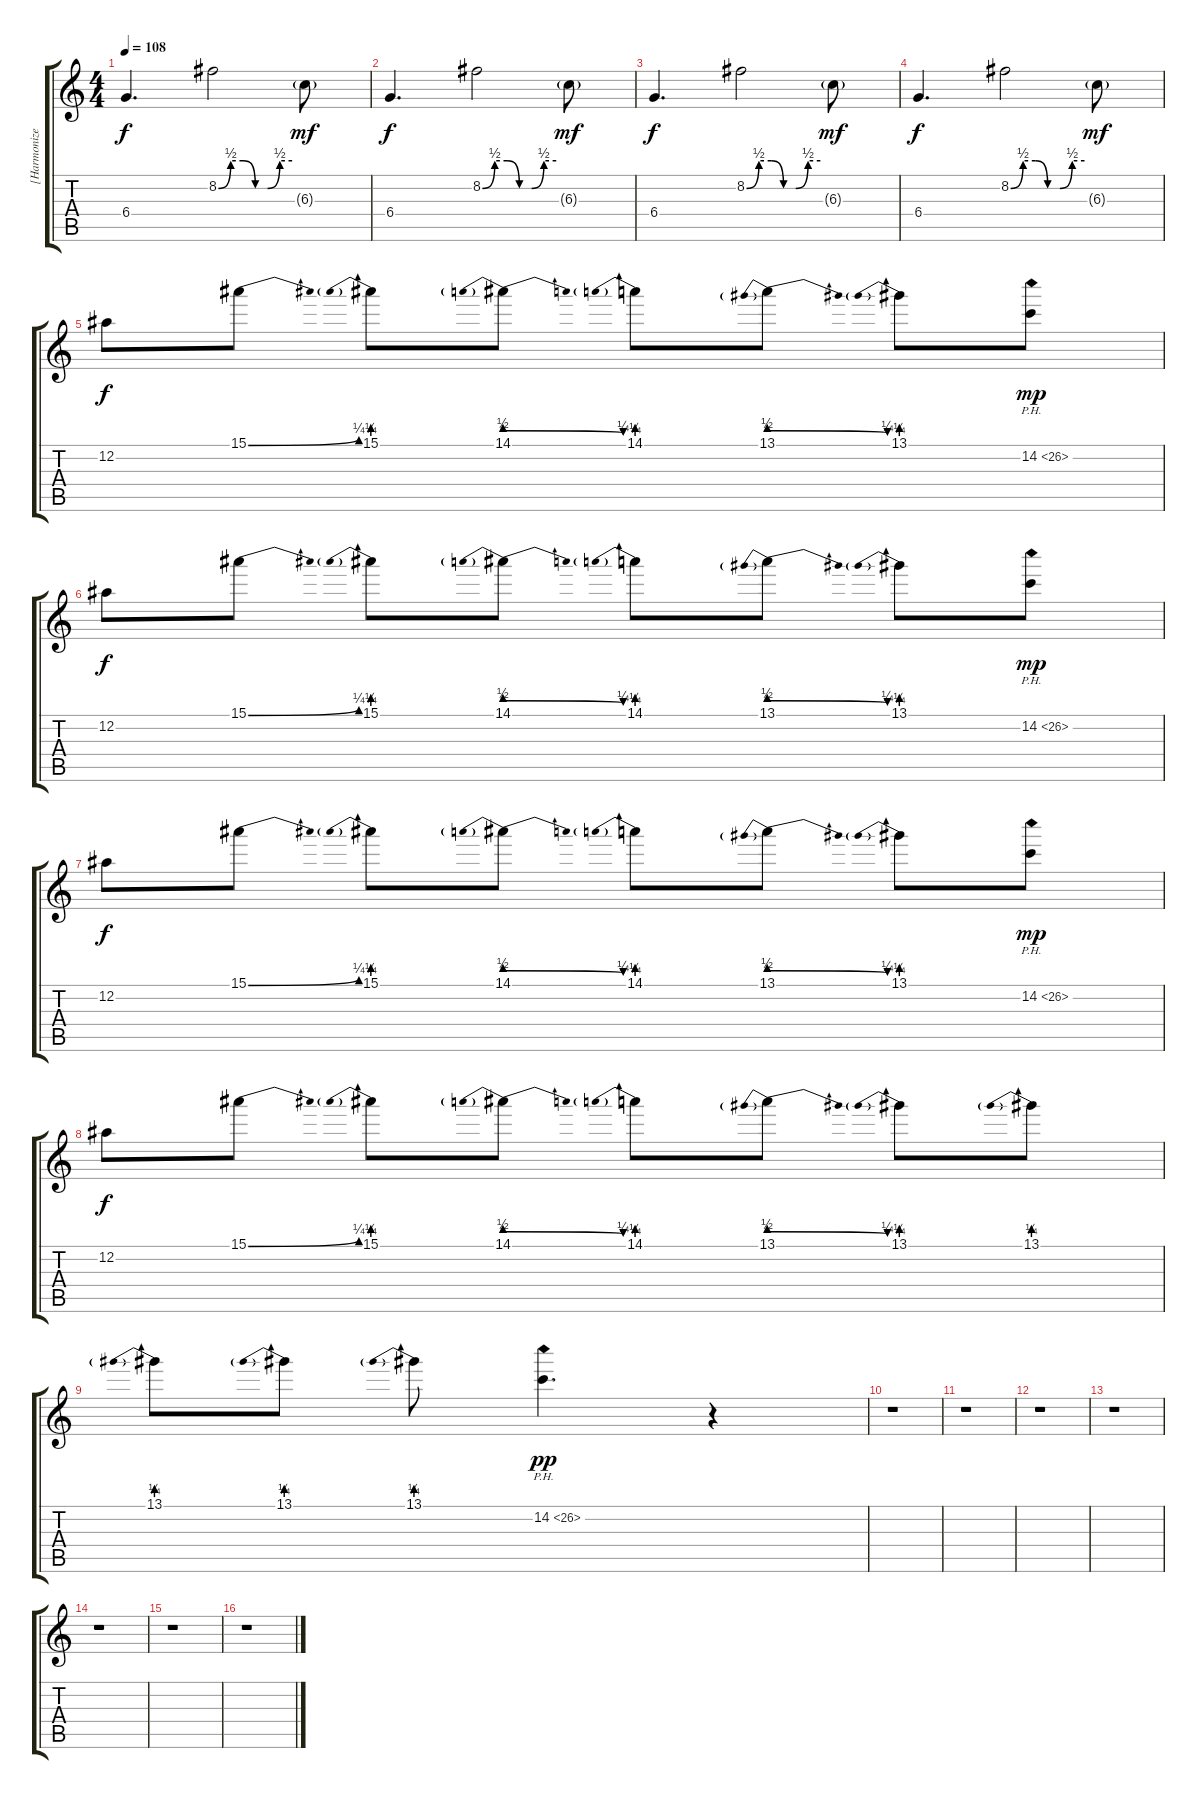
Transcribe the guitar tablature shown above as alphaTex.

\track ("[Harmonizer]" "[Harmonize") {instrument overdrivenguitar}
\staff {score tabs}
\tuning (G4 Bb3 Gb3 Db3 Ab2 Eb2) {hide}
\ts (4 4)
\tempo 108
\clef g2
\ks c
6.4.4{d dy f} 8.2{be (custom 0 0 10 2 20 2 30 0 40 0 50 2 60 2)}.2 6.3{g}.8{dy mf} |
6.4.4{d dy f} 8.2{be (custom 0 0 10 2 20 2 30 0 40 0 50 2 60 2)}.2 6.3{g}.8{dy mf} |
6.4.4{d dy f} 8.2{be (custom 0 0 10 2 20 2 30 0 40 0 50 2 60 2)}.2 6.3{g}.8{dy mf} |
6.4.4{d dy f} 8.2{be (custom 0 0 10 2 20 2 30 0 40 0 50 2 60 2)}.2 6.3{g}.8{dy mf} |
12.2.8{dy f} 15.1{be (bend 0 0 60 1)}.8 15.1{be (prebend 0 1 60 1)}.8 14.1{be (prebendrelease 0 2 60 1)}.8 14.1{be (prebend 0 1 60 1)}.8 13.1{be (prebendrelease 0 2 60 1)}.8 13.1{be (prebend 0 1 60 1)}.8 14.2{ph 12}.8{dy mp} |
12.2.8{dy f} 15.1{be (bend 0 0 60 1)}.8 15.1{be (prebend 0 1 60 1)}.8 14.1{be (prebendrelease 0 2 60 1)}.8 14.1{be (prebend 0 1 60 1)}.8 13.1{be (prebendrelease 0 2 60 1)}.8 13.1{be (prebend 0 1 60 1)}.8 14.2{ph 12}.8{dy mp} |
12.2.8{dy f} 15.1{be (bend 0 0 60 1)}.8 15.1{be (prebend 0 1 60 1)}.8 14.1{be (prebendrelease 0 2 60 1)}.8 14.1{be (prebend 0 1 60 1)}.8 13.1{be (prebendrelease 0 2 60 1)}.8 13.1{be (prebend 0 1 60 1)}.8 14.2{ph 12}.8{dy mp} |
12.2.8{dy f} 15.1{be (bend 0 0 60 1)}.8 15.1{be (prebend 0 1 60 1)}.8 14.1{be (prebendrelease 0 2 60 1)}.8 14.1{be (prebend 0 1 60 1)}.8 13.1{be (prebendrelease 0 2 60 1)}.8 13.1{be (prebend 0 1 60 1)}.8 13.1{be (prebend 0 1 60 1)}.8 |
13.1{be (prebend 0 1 60 1)}.8 13.1{be (prebend 0 1 60 1)}.8 13.1{be (prebend 0 1 60 1)}.8 14.2{ph 12}.4{d dy pp} r.4 |
r.1 |
r.1 |
r.1 |
r.1 |
r.1 |
r.1 |
r.1
